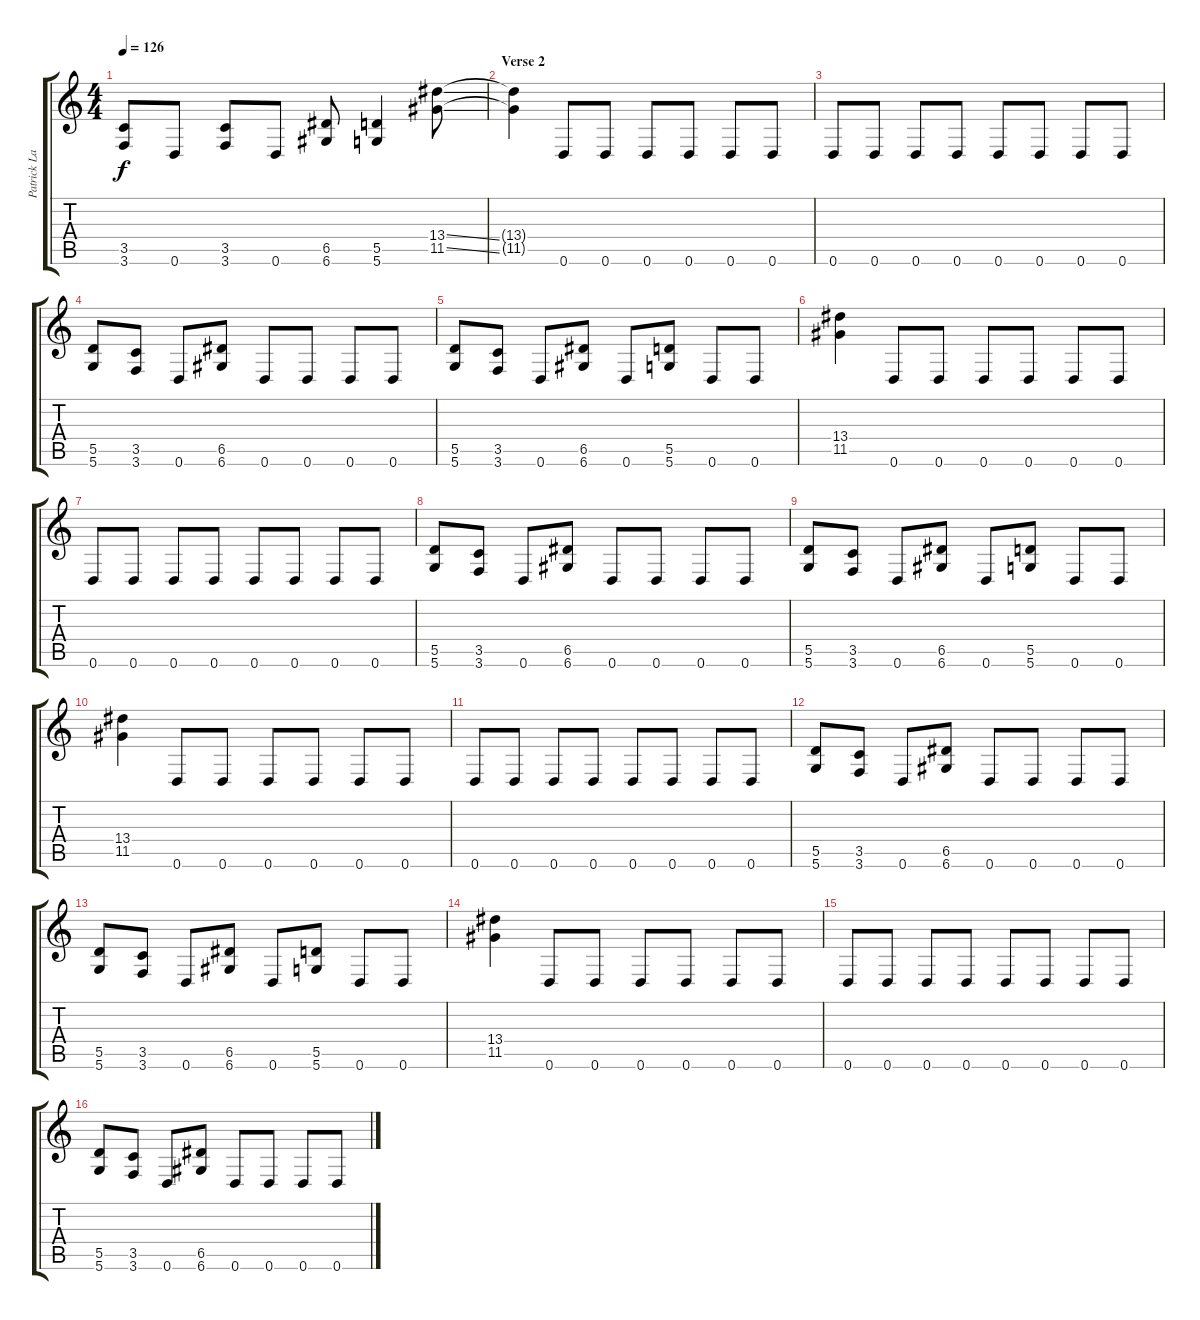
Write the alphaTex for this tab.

\track ("Patrick Lachman" "Patrick La") {instrument distortionguitar}
\staff {score tabs}
\tuning (E4 B3 G3 D3 A2 D2) {hide}
\ts (4 4)
\tempo 126
\clef g2
\ks c
(3.5 3.6).8{dy f} 0.6.8 (3.5 3.6).8 0.6.8 (6.5 6.6).8 (5.5 5.6).4 (13.4{ss} 11.5{ss}).8 |
\section ("" "Verse 2")
(13.4{t} 11.5{t}).4 0.6.8 0.6.8 0.6.8 0.6.8 0.6.8 0.6.8 |
0.6.8 0.6.8 0.6.8 0.6.8 0.6.8 0.6.8 0.6.8 0.6.8 |
(5.5 5.6).8 (3.5 3.6).8 0.6.8 (6.5 6.6).8 0.6.8 0.6.8 0.6.8 0.6.8 |
(5.5 5.6).8 (3.5 3.6).8 0.6.8 (6.5 6.6).8 0.6.8 (5.5 5.6).8 0.6.8 0.6.8 |
(13.4 11.5).4 0.6.8 0.6.8 0.6.8 0.6.8 0.6.8 0.6.8 |
0.6.8 0.6.8 0.6.8 0.6.8 0.6.8 0.6.8 0.6.8 0.6.8 |
(5.5 5.6).8 (3.5 3.6).8 0.6.8 (6.5 6.6).8 0.6.8 0.6.8 0.6.8 0.6.8 |
(5.5 5.6).8 (3.5 3.6).8 0.6.8 (6.5 6.6).8 0.6.8 (5.5 5.6).8 0.6.8 0.6.8 |
(13.4 11.5).4 0.6.8 0.6.8 0.6.8 0.6.8 0.6.8 0.6.8 |
0.6.8 0.6.8 0.6.8 0.6.8 0.6.8 0.6.8 0.6.8 0.6.8 |
(5.5 5.6).8 (3.5 3.6).8 0.6.8 (6.5 6.6).8 0.6.8 0.6.8 0.6.8 0.6.8 |
(5.5 5.6).8 (3.5 3.6).8 0.6.8 (6.5 6.6).8 0.6.8 (5.5 5.6).8 0.6.8 0.6.8 |
(13.4 11.5).4 0.6.8 0.6.8 0.6.8 0.6.8 0.6.8 0.6.8 |
0.6.8 0.6.8 0.6.8 0.6.8 0.6.8 0.6.8 0.6.8 0.6.8 |
(5.5 5.6).8 (3.5 3.6).8 0.6.8 (6.5 6.6).8 0.6.8 0.6.8 0.6.8 0.6.8
